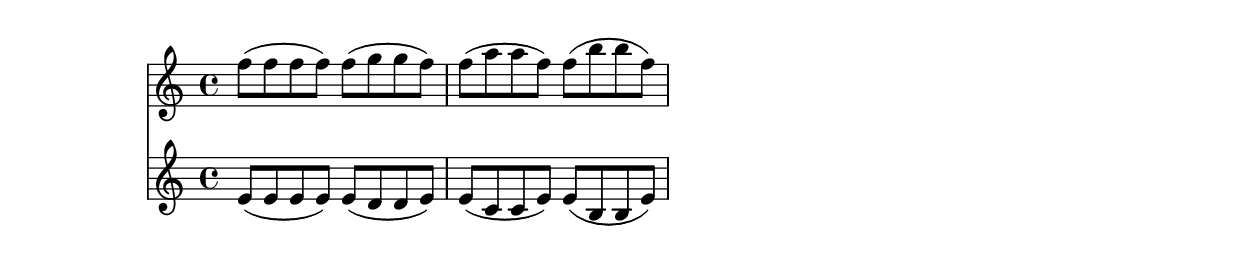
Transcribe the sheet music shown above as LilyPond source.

\version "1.7.18"

\score{
	\notes\relative c''<
		\time 4/4
		\context Staff{
			f8(f f f-) f(g g f-) f(a a f-) f(b b f-)
		}
		\context Staff=x{
			e,(e e e-) e(d d e-) e(c c e-) e(b b e-)
		}
	>
	\paper{
		raggedright = ##t
	}
}
%% new-chords-done %%
